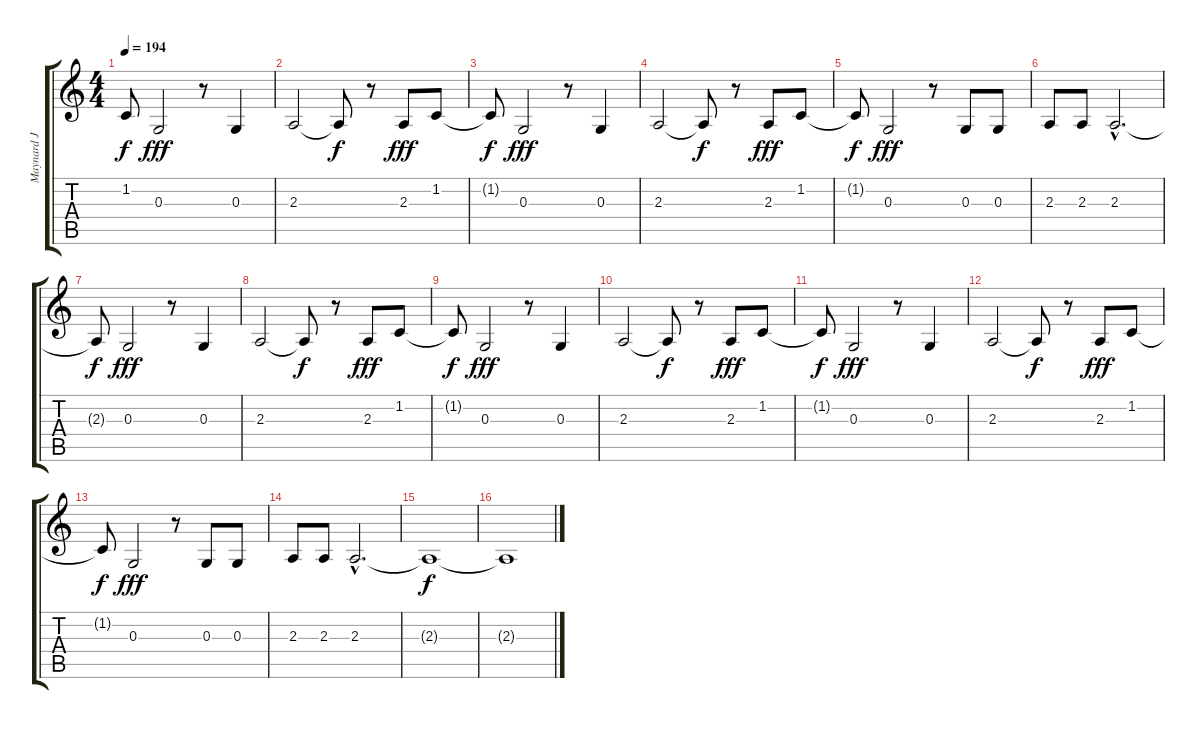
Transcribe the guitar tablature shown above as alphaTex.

\track ("Maynard J Keenan" "Maynard J ") {instrument lead2sawtooth}
\staff {score tabs}
\tuning (E4 B3 G3 D3 A2 E2) {hide}
\ts (4 4)
\tempo 194
\clef g2
\ks c
1.2{t}.8{dy f} 0.3.2{dy fff} r.8 0.3.4 |
2.3.2 2.3{t}.8{dy f} r.8 2.3.8{dy fff} 1.2.8 |
1.2{t}.8{dy f} 0.3.2{dy fff} r.8 0.3.4 |
2.3.2 2.3{t}.8{dy f} r.8 2.3.8{dy fff} 1.2.8 |
1.2{t}.8{dy f} 0.3.2{dy fff} r.8 0.3.8 0.3.8 |
2.3.8 2.3.8 2.3{hac}.2{d} |
2.3{t}.8{dy f} 0.3.2{dy fff} r.8 0.3.4 |
2.3.2 2.3{t}.8{dy f} r.8 2.3.8{dy fff} 1.2.8 |
1.2{t}.8{dy f} 0.3.2{dy fff} r.8 0.3.4 |
2.3.2 2.3{t}.8{dy f} r.8 2.3.8{dy fff} 1.2.8 |
1.2{t}.8{dy f} 0.3.2{dy fff} r.8 0.3.4 |
2.3.2 2.3{t}.8{dy f} r.8 2.3.8{dy fff} 1.2.8 |
1.2{t}.8{dy f} 0.3.2{dy fff} r.8 0.3.8 0.3.8 |
2.3.8 2.3.8 2.3{hac}.2{d} |
2.3{t}.1{dy f} |
2.3{t}.1
